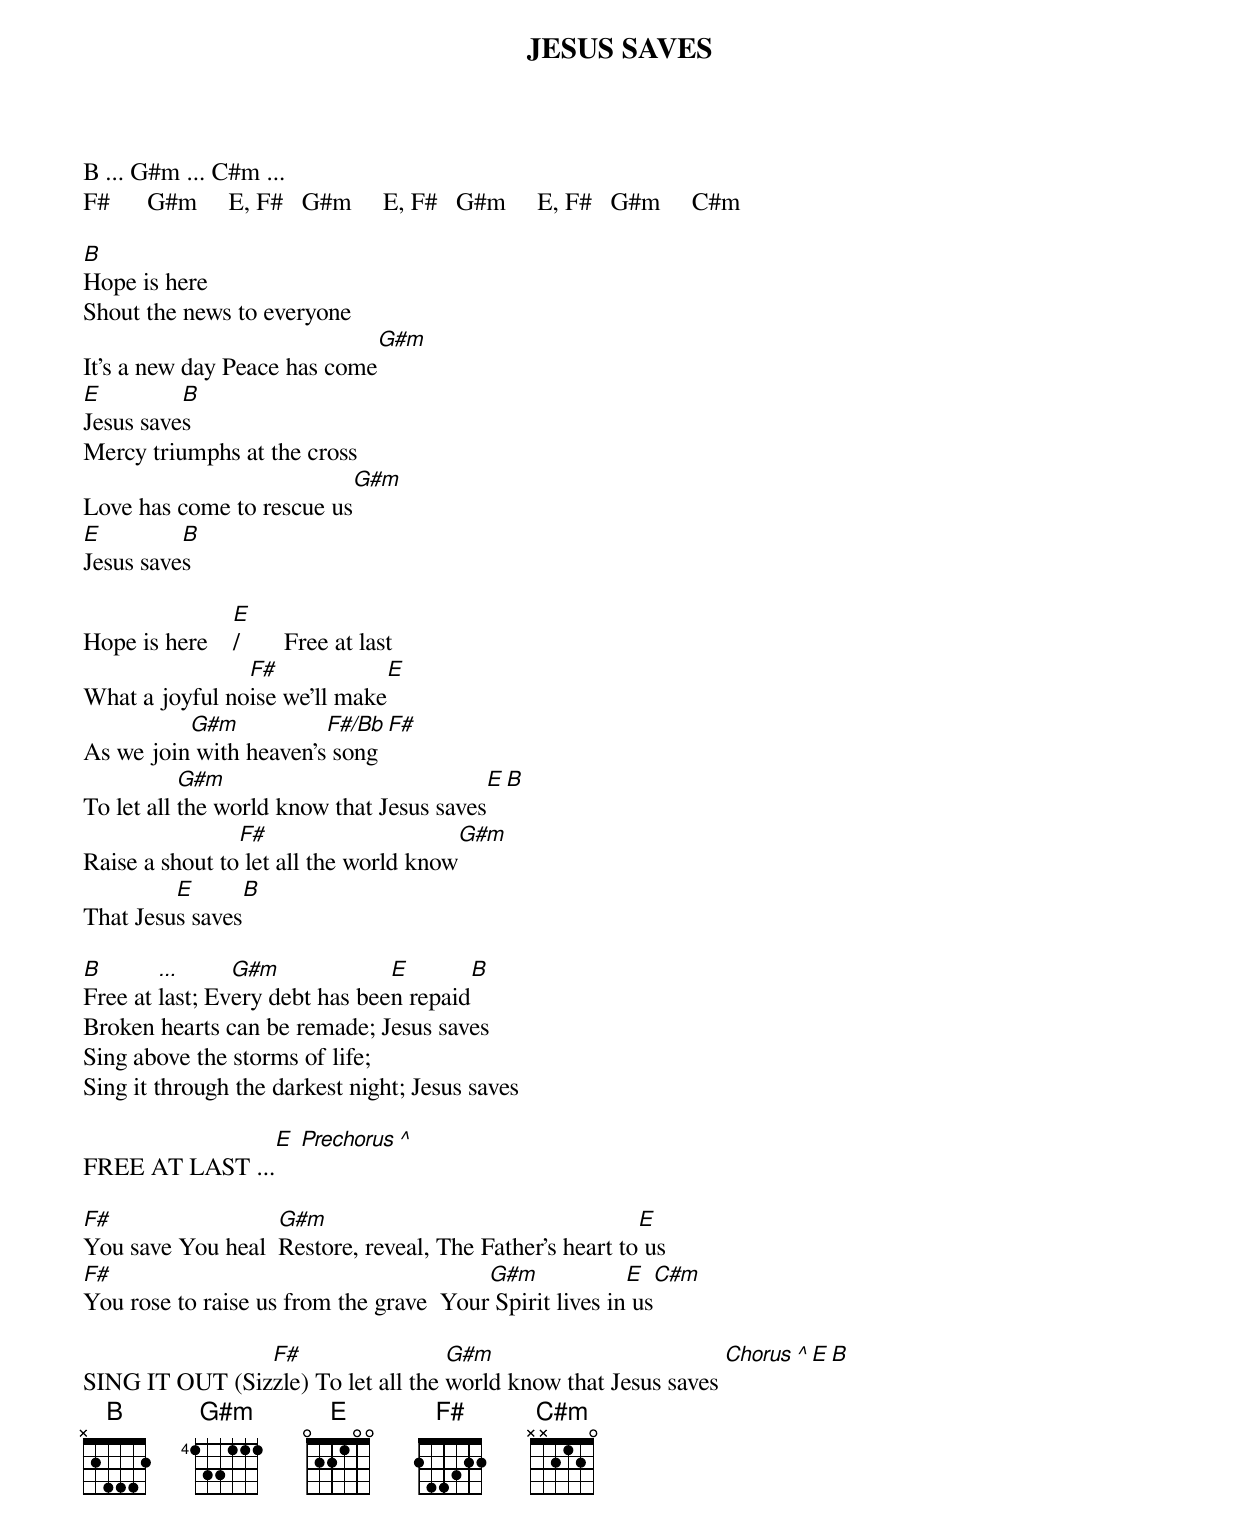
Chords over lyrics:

JESUS SAVES

B ... G#m ... C#m ...
F#	G#m	E, F#	G#m	E, F#	G#m	E, F#	G#m	C#m

B
Hope is here
Shout the news to everyone
						 G#m
It’s a new day Peace has come
E	  B
Jesus saves
Mercy triumphs at the cross
						G#m
Love has come to rescue us
E	  B
Jesus saves

		E
Hope is here	/	Free at last
		F#				  E
What a joyful noise we’ll make
	  G#m		F#/Bb 	 F#
As we join with heaven’s song
	   G#m					   E	 B
To let all the world know that Jesus saves
		F# 			 G#m
Raise a shout to let all the world know
	 E	   B
That Jesus saves

B	...	G#m		E	B
Free at last; Every debt has been repaid
Broken hearts can be remade; Jesus saves
Sing above the storms of life;
Sing it through the darkest night; Jesus saves

		E
FREE AT LAST ... [Prechorus ^]

F#                 G#m					 E
You save You heal  Restore, reveal, The Father’s heart to us
F#					 G#m             E					 C#m
You rose to raise us from the grave  Your Spirit lives in us

		F#           	    G#m					   	E	  B
SING IT OUT (Sizzle) To let all the world know that Jesus saves [Chorus ^]
